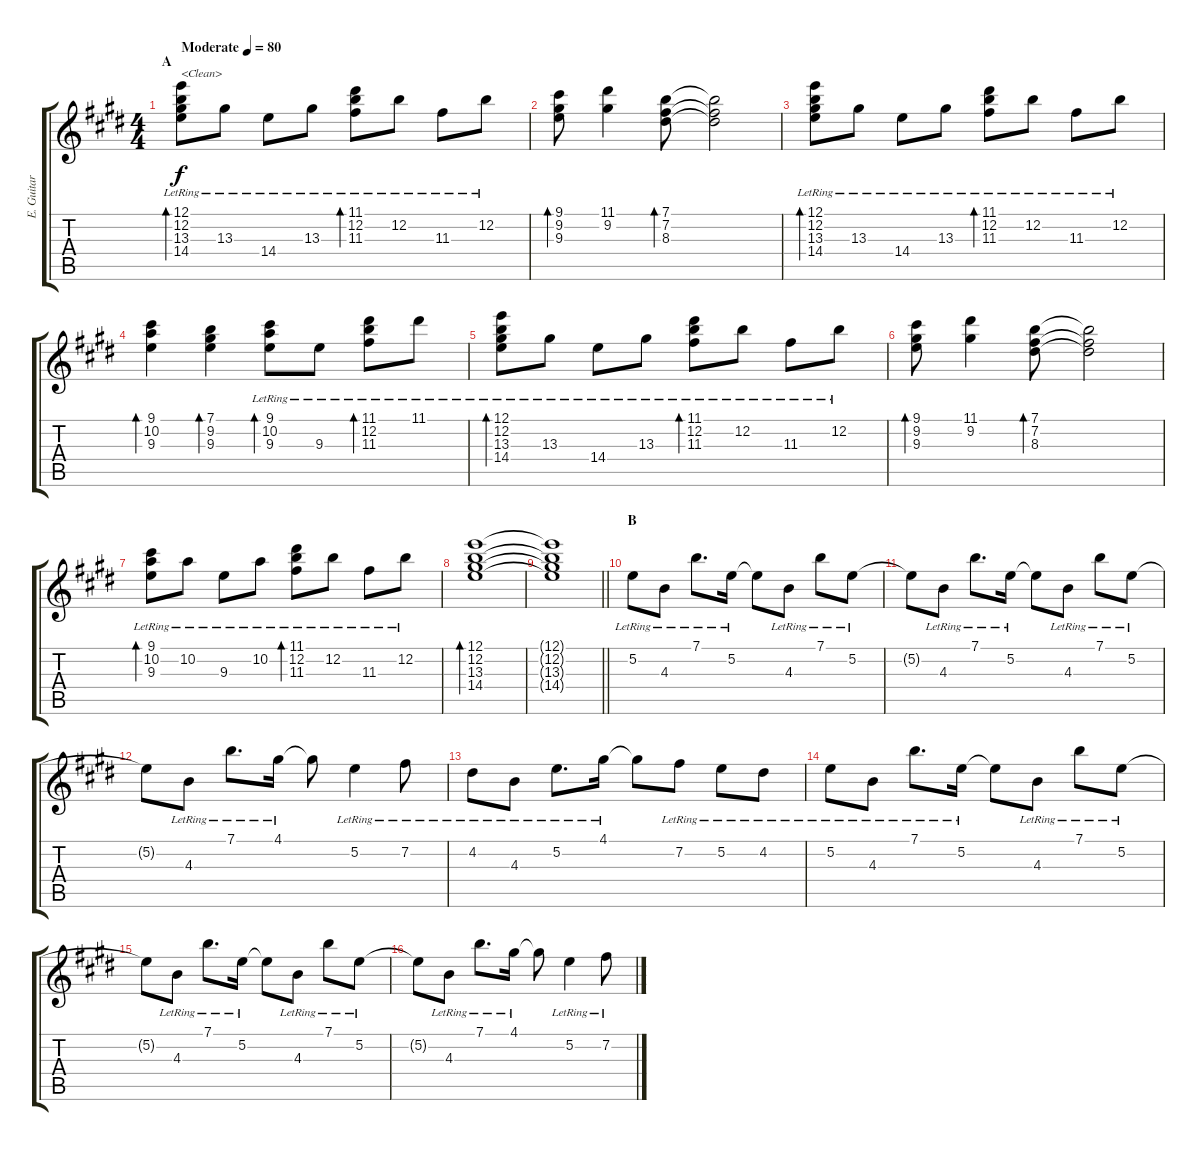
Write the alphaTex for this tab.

\track ("E. Guitar IV" "E. Guitar ") {instrument electricguitarclean}
\staff {score tabs}
\tuning (E4 B3 G3 D3 A2 E2) {hide}
\ts (4 4)
\section ("" "A")
\tempo (80 "Moderate")
\clef g2
\ks e
(12.1{lr} 12.2{lr} 13.3{lr} 14.4{lr}).8{bd 120 txt "<Clean>" dy f instrument electricguitarclean} 13.3{lr}.8 14.4{lr}.8 13.3{lr}.8 (11.1{lr} 12.2{lr} 11.3{lr}).8{bd 120} 12.2{lr}.8 11.3{lr}.8 12.2{lr}.8 |
(9.1 9.2 9.3).8{bd 120} (11.1 9.2).4 (7.1 7.2 8.3).8{bd 120} (7.1{t} 7.2{t} 8.3{t}).2 |
(12.1{lr} 12.2{lr} 13.3{lr} 14.4{lr}).8{bd 120} 13.3{lr}.8 14.4{lr}.8 13.3{lr}.8 (11.1{lr} 12.2{lr} 11.3{lr}).8{bd 120} 12.2{lr}.8 11.3{lr}.8 12.2{lr}.8 |
(9.1 10.2 9.3).4{bd 120} (7.1 9.2 9.3).4{bd 120} (9.1{lr} 10.2{lr} 9.3{lr}).8{bd 120} 9.3{lr}.8 (11.1{lr} 12.2{lr} 11.3{lr}).8{bd 120} 11.1{lr}.8 |
(12.1{lr} 12.2{lr} 13.3{lr} 14.4{lr}).8{bd 120} 13.3{lr}.8 14.4{lr}.8 13.3{lr}.8 (11.1{lr} 12.2{lr} 11.3{lr}).8{bd 120} 12.2{lr}.8 11.3{lr}.8 12.2{lr}.8 |
(9.1 9.2 9.3).8{bd 120} (11.1 9.2).4 (7.1 7.2 8.3).8{bd 120} (7.1{t} 7.2{t} 8.3{t}).2 |
(9.1{lr} 10.2{lr} 9.3{lr}).8{bd 120} 10.2{lr}.8 9.3{lr}.8 10.2{lr}.8 (11.1{lr} 12.2{lr} 11.3{lr}).8{bd 120} 12.2{lr}.8 11.3{lr}.8 12.2{lr}.8 |
(12.1 12.2 13.3 14.4).1{bd 120} |
\barLineRight lightlight
(12.1{t} 12.2{t} 13.3{t} 14.4{t}).1 |
\section ("" "B")
5.2{lr}.8 4.3{lr}.8 7.1{lr}.8{d} 5.2{lr}.16 5.2{t}.8 4.3{lr}.8 7.1{lr}.8 5.2{lr}.8 |
5.2{t}.8 4.3{lr}.8 7.1{lr}.8{d} 5.2{lr}.16 5.2{t}.8 4.3{lr}.8 7.1{lr}.8 5.2{lr}.8 |
5.2{t}.8 4.3{lr}.8 7.1{lr}.8{d} 4.1{lr}.16 4.1{t}.8 5.2{lr}.4 7.2{lr}.8 |
4.2{lr}.8 4.3{lr}.8 5.2{lr}.8{d} 4.1{lr}.16 4.1{t}.8 7.2{lr}.8 5.2{lr}.8 4.2{lr}.8 |
5.2{lr}.8 4.3{lr}.8 7.1{lr}.8{d} 5.2{lr}.16 5.2{t}.8 4.3{lr}.8 7.1{lr}.8 5.2{lr}.8 |
5.2{t}.8 4.3{lr}.8 7.1{lr}.8{d} 5.2{lr}.16 5.2{t}.8 4.3{lr}.8 7.1{lr}.8 5.2{lr}.8 |
5.2{t}.8 4.3{lr}.8 7.1{lr}.8{d} 4.1{lr}.16 4.1{t}.8 5.2{lr}.4 7.2{lr}.8
